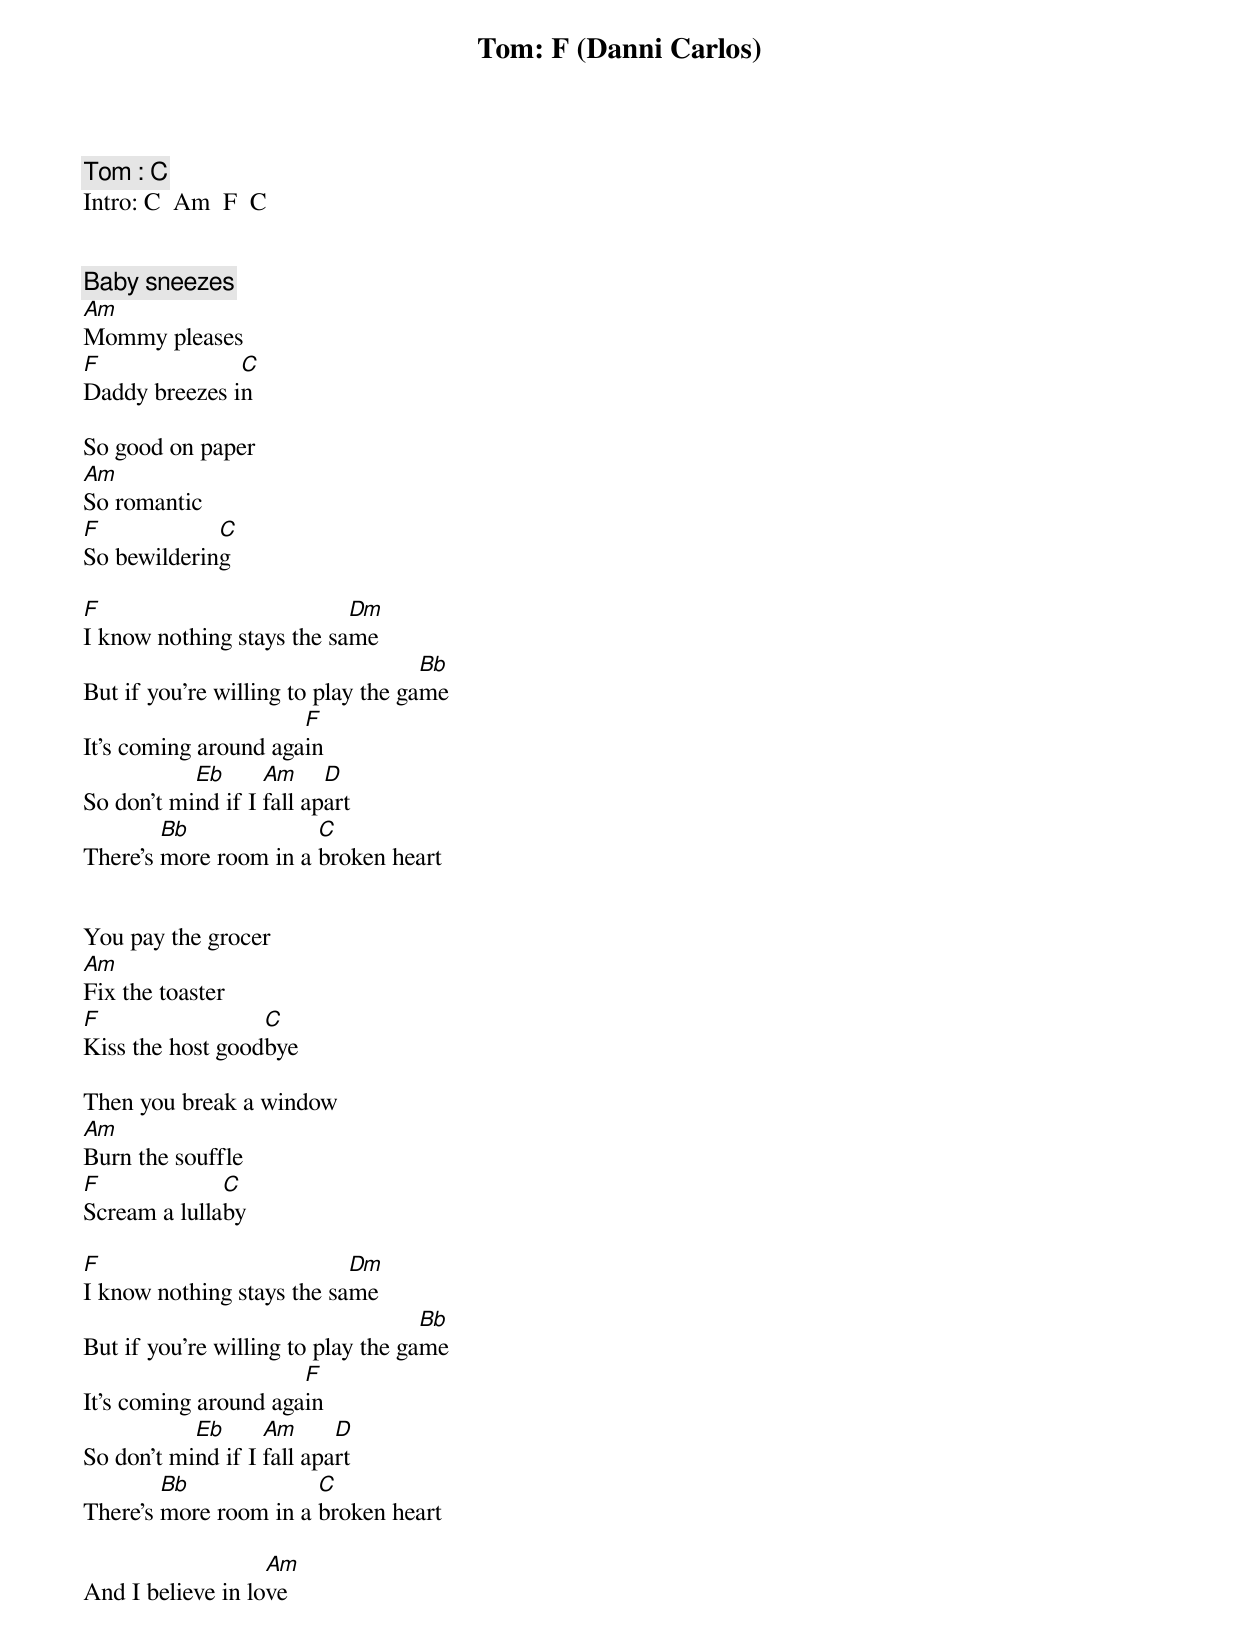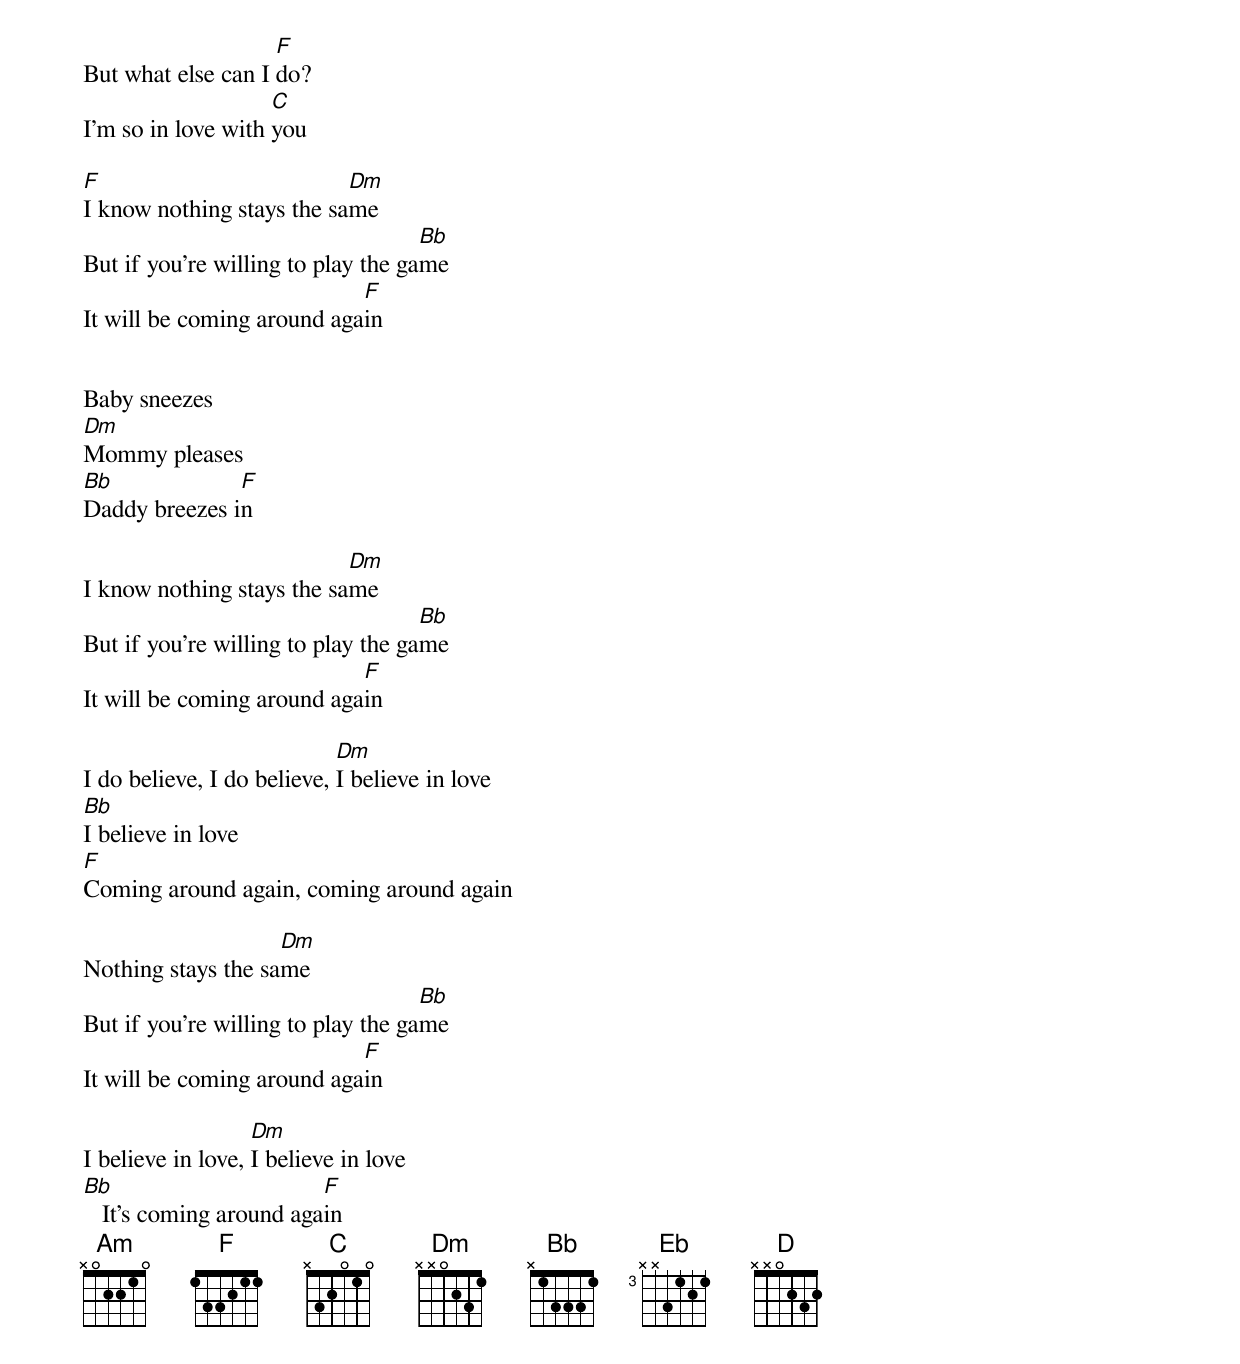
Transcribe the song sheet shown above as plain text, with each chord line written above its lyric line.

Tom: F (Danni Carlos)

Tom : C
Intro: C  Am  F  C


Baby sneezes
Am
Mommy pleases
F              C
Daddy breezes in

So good on paper
Am
So romantic
F            C
So bewildering

F                          Dm
I know nothing stays the same
                                    Bb
But if you're willing to play the game
                      F
It's coming around again
           Eb      Am     D
So don't mind if I fall apart
        Bb             C
There's more room in a broken heart


You pay the grocer
Am
Fix the toaster
F                 C
Kiss the host goodbye

Then you break a window
Am
Burn the souffle
F             C
Scream a lullaby

F                          Dm
I know nothing stays the same
                                    Bb
But if you're willing to play the game
                      F
It's coming around again
           Eb      Am      D
So don't mind if I fall apart
        Bb             C
There's more room in a broken heart

                   Am
And I believe in love
                    F
But what else can I do?
                    C
I'm so in love with you

F                          Dm
I know nothing stays the same
                                    Bb
But if you're willing to play the game
                            F
It will be coming around again


Baby sneezes
Dm
Mommy pleases
Bb             F
Daddy breezes in

                           Dm
I know nothing stays the same
                                    Bb
But if you're willing to play the game
                            F
It will be coming around again

                            Dm
I do believe, I do believe, I believe in love
Bb
I believe in love
F
Coming around again, coming around again

                    Dm
Nothing stays the same
                                    Bb
But if you're willing to play the game
                            F
It will be coming around again

                   Dm
I believe in love, I believe in love
Bb                       F
   It's coming around again
